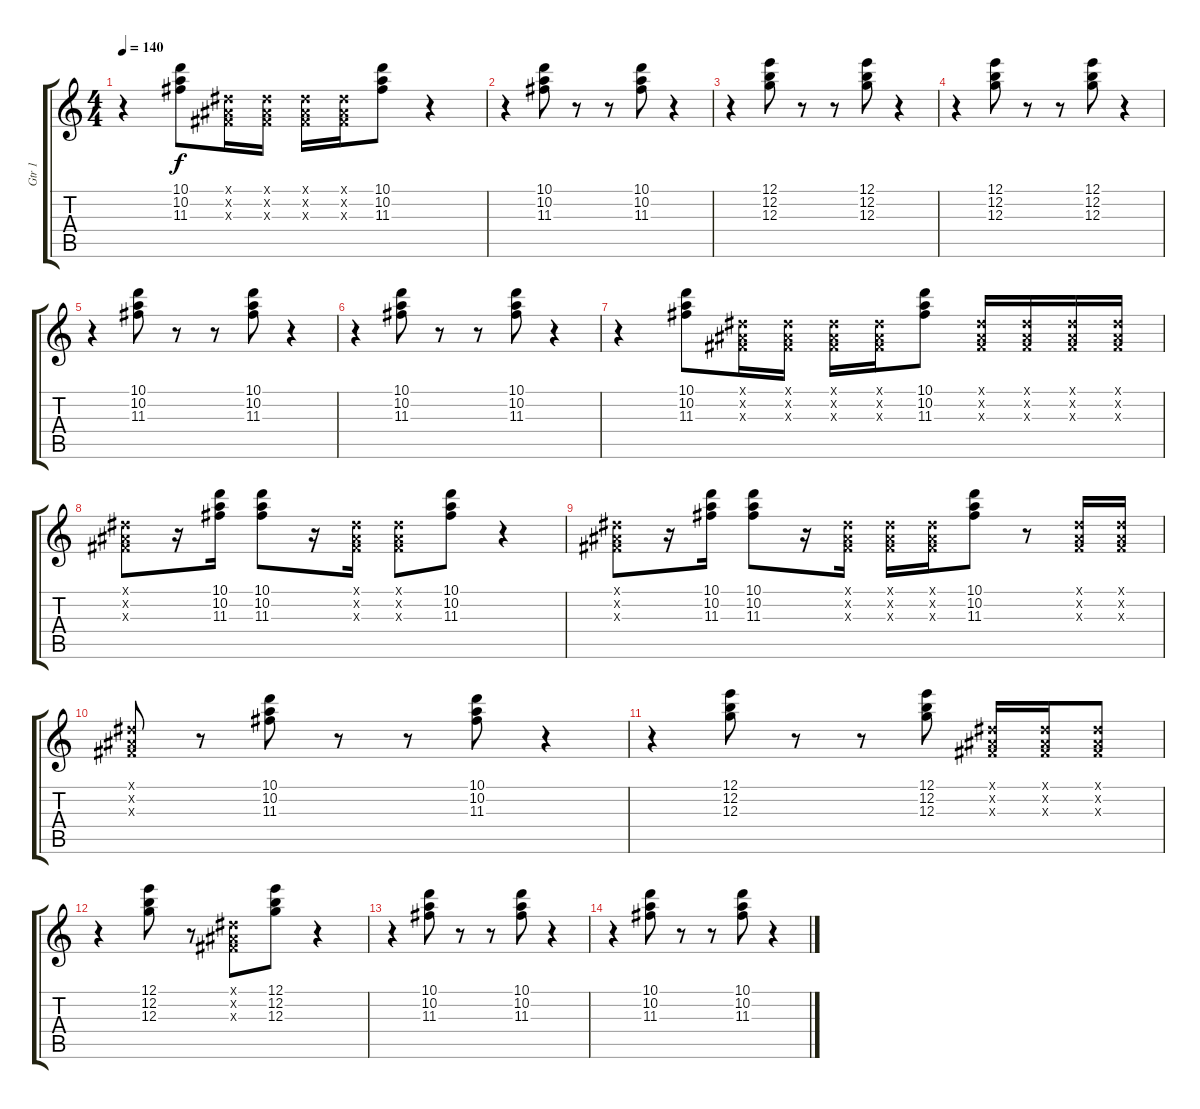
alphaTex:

\track ("Gtr 1" "Gtr 1") {instrument distortionguitar}
\staff {score tabs}
\tuning (E4 B3 G3 D3 A2 E2) {hide}
\ts (4 4)
\tempo 140
\clef g2
\ks c
r.4{dy f} (10.1 10.2 11.3).8 (-1.1{x} -1.2{x} -1.3{x}).16 (-1.1{x} -1.2{x} -1.3{x}).16 (-1.1{x} -1.2{x} -1.3{x}).16 (-1.1{x} -1.2{x} -1.3{x}).16 (10.1 10.2 11.3).8 r.4 |
r.4 (10.1 10.2 11.3).8 r.8 r.8 (10.1 10.2 11.3).8 r.4 |
r.4 (12.1 12.2 12.3).8 r.8 r.8 (12.1 12.2 12.3).8 r.4 |
r.4 (12.1 12.2 12.3).8 r.8 r.8 (12.1 12.2 12.3).8 r.4 |
r.4 (10.1 10.2 11.3).8 r.8 r.8 (10.1 10.2 11.3).8 r.4 |
r.4 (10.1 10.2 11.3).8 r.8 r.8 (10.1 10.2 11.3).8 r.4 |
r.4 (10.1 10.2 11.3).8 (-1.1{x} -1.2{x} -1.3{x}).16 (-1.1{x} -1.2{x} -1.3{x}).16 (-1.1{x} -1.2{x} -1.3{x}).16 (-1.1{x} -1.2{x} -1.3{x}).16 (10.1 10.2 11.3).8 (-1.1{x} -1.2{x} -1.3{x}).16 (-1.1{x} -1.2{x} -1.3{x}).16 (-1.1{x} -1.2{x} -1.3{x}).16 (-1.1{x} -1.2{x} -1.3{x}).16 |
(-1.1{x} -1.2{x} -1.3{x}).8 r.16 (10.1 10.2 11.3).16 (10.1 10.2 11.3).8 r.16 (-1.1{x} -1.2{x} -1.3{x}).16 (-1.1{x} -1.2{x} -1.3{x}).8 (10.1 10.2 11.3).8 r.4 |
(-1.1{x} -1.2{x} -1.3{x}).8 r.16 (10.1 10.2 11.3).16 (10.1 10.2 11.3).8 r.16 (-1.1{x} -1.2{x} -1.3{x}).16 (-1.1{x} -1.2{x} -1.3{x}).16 (-1.1{x} -1.2{x} -1.3{x}).16 (10.1 10.2 11.3).8 r.8 (-1.1{x} -1.2{x} -1.3{x}).16 (-1.1{x} -1.2{x} -1.3{x}).16 |
(-1.1{x} -1.2{x} -1.3{x}).8 r.8 (10.1 10.2 11.3).8 r.8 r.8 (10.1 10.2 11.3).8 r.4 |
r.4 (12.1 12.2 12.3).8 r.8 r.8 (12.1 12.2 12.3).8 (-1.1{x} -1.2{x} -1.3{x}).16 (-1.1{x} -1.2{x} -1.3{x}).16 (-1.1{x} -1.2{x} -1.3{x}).8 |
r.4 (12.1 12.2 12.3).8 r.8 (-1.1{x} -1.2{x} -1.3{x}).8 (12.1 12.2 12.3).8 r.4 |
r.4 (10.1 10.2 11.3).8 r.8 r.8 (10.1 10.2 11.3).8 r.4 |
r.4 (10.1 10.2 11.3).8 r.8 r.8 (10.1 10.2 11.3).8 r.4
